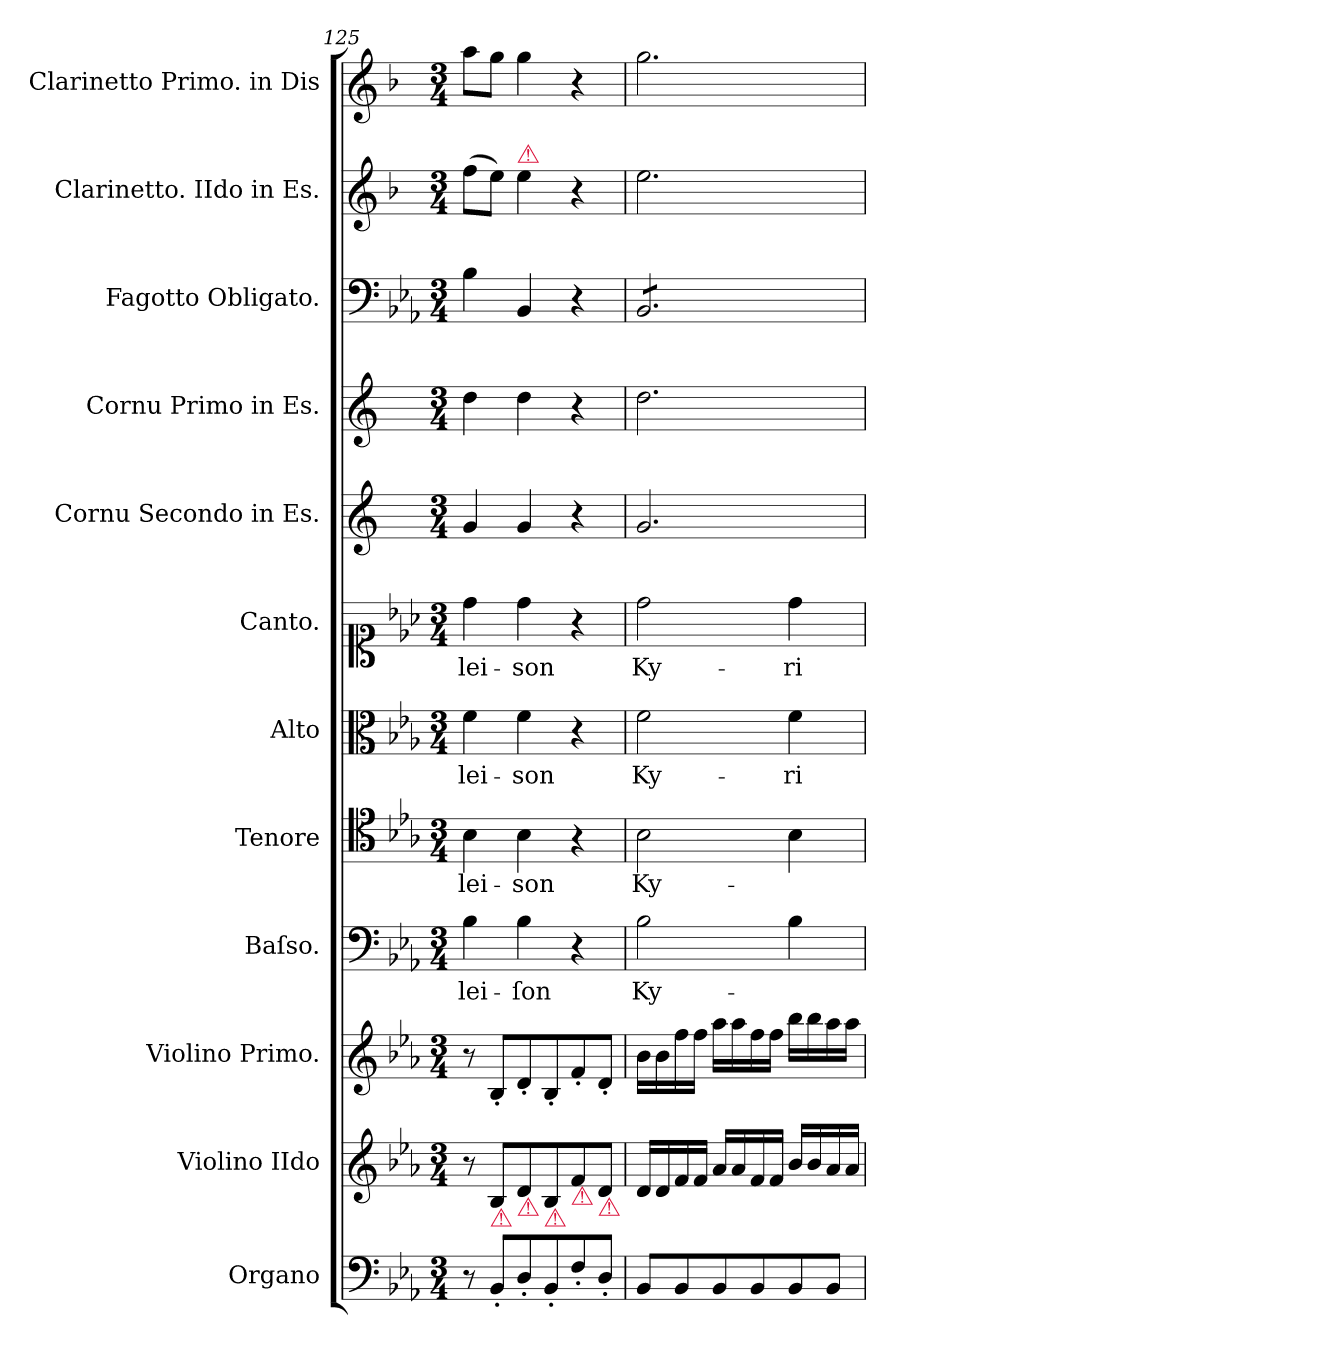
**kern	**dynam	**kern	**kern	**kern	**text	**kern	**text	**kern	**text	**kern	**text	**kern	**dynam	**kern	**dynam	**kern	**dynam	**kern	**dynam	**kern	**dynam
*part12	*part12	*part11	*part10	*part9	*part9	*part8	*part8	*part7	*part7	*part6	*part6	*part5	*part5	*part4	*part4	*part3	*part3	*part2	*part2	*part1	*part1
*staff12	*staff12	*staff11	*staff10	*staff9	*staff9	*staff8	*staff8	*staff7	*staff7	*staff6	*staff6	*staff5	*staff5	*staff4	*staff4	*staff3	*staff3	*staff2	*staff2	*staff1	*staff1
*I"Organo	*	*I"Violino IIdo	*I"Violino Primo.	*I"Baſso.	*	*I"Tenore	*	*I"Alto	*	*I"Canto.	*	*I"Cornu Secondo in Es.	*	*I"Cornu Primo in Es.	*	*I"Fagotto Obligato.	*	*I"Clarinetto. IIdo in Es.	*	*I"Clarinetto Primo. in Dis	*
*I'org	*	*I'vl II	*I'vl I	*I'B	*	*I'T	*	*I'A	*	*	*	*I'cor 2 in E♭	*	*I'cor 1 in E♭	*	*I'fag	*	*I'cl 2 in E♭	*	*I'cl 2 in E♭	*
*clefF4	*	*clefG2	*clefG2	*clefF4	*	*clefC4	*	*clefC3	*	*clefC1	*	*clefG2	*	*clefG2	*	*clefF4	*	*clefG2	*	*clefG2	*
*	*	*	*	*	*	*	*	*	*	*	*	*ITrd5c9	*	*ITrd5c9	*	*	*	*ITrd1c2	*	*ITrd1c2	*
*k[b-e-a-]	*	*k[b-e-a-]	*k[b-e-a-]	*k[b-e-a-]	*	*k[b-e-a-]	*	*k[b-e-a-]	*	*k[b-e-a-]	*	*k[b-e-a-]	*	*k[b-e-a-]	*	*k[b-e-a-]	*	*k[b-e-a-]	*	*k[b-e-a-]	*
*M3/4	*	*M3/4	*M3/4	*M3/4	*	*M3/4	*	*M3/4	*	*M3/4	*	*M3/4	*	*M3/4	*	*M3/4	*	*M3/4	*	*M3/4	*
=125	=125	=125	=125	=125	=125	=125	=125	=125	=125	=125	=125	=125	=125	=125	=125	=125	=125	=125	=125	=125	=125
8r	.	8r	8r	4B-\	-lei-	4B-\	-lei-	4f\	-lei-	4dd\	-lei-	4B-/	.	4f\	.	4B-\	.	(8ee-\L	.	8gg\L	.
!	!	!LO:TX:b:color=crimson:t=⚠	!	!	!	!	!	!	!	!	!	!	!	!	!	!	!	!	!	!	!
8BB-'/L	.	8B-/L	8B-'/L	.	.	.	.	.	.	.	.	.	.	.	.	.	.	8dd\J)	.	8ff\J	.
!	!	!	!	!	!	!	!	!	!	!	!	!	!	!	!	!	!	!LO:TX:a:color=crimson:t=⚠	!	!	!
!	!	!LO:TX:b:color=crimson:t=⚠	!	!	!	!	!	!	!	!	!	!	!	!	!	!	!	!	!	!	!
8D'/	.	8d/	8d'/	4B-\	-ſon	4B-\	-son	4f\	-son	4dd\	-son	4B-/	.	4f\	.	4BB-/	.	4dd\	.	4ff\	.
!	!	!LO:TX:b:color=crimson:t=⚠	!	!	!	!	!	!	!	!	!	!	!	!	!	!	!	!	!	!	!
8BB-'/	.	8B-/	8B-'/	.	.	.	.	.	.	.	.	.	.	.	.	.	.	.	.	.	.
!	!	!LO:TX:b:color=crimson:t=⚠	!	!	!	!	!	!	!	!	!	!	!	!	!	!	!	!	!	!	!
!	!	!	!	!	!	!	!	!	!	!	!	!	!	!	!LO:DY:a	!	!	!	!	!	!
8F'/	.	8f/	8f'/	4r	.	4r	.	4r	.	4r	.	4r	.	4r	forte	4r	.	4r	.	4r	.
!	!	!LO:TX:b:color=crimson:t=⚠	!	!	!	!	!	!	!	!	!	!	!	!	!	!	!	!	!	!	!
8D'/J	.	8d/J	8d'/J	.	.	.	.	.	.	.	.	.	.	.	.	.	.	.	.	.	.
=126	=126	=126	=126	=126	=126	=126	=126	=126	=126	=126	=126	=126	=126	=126	=126	=126	=126	=126	=126	=126	=126
!	!LO:DY:a:rj	!	!	!	!	!	!	!	!	!	!	!	!LO:DY:a	!	!	!	!LO:DY:a	!	!LO:DY:a	!	!LO:DY:a
*	*	*	*	*	*	*	*	*	*	*	*	*	*	*	*	*tremolo	*	*	*	*	*
8BB-/L	for&colon;	16d/LL	16b-\LL	2B-\	Ky-	2B-\	Ky-	2f\	Ky-	2dd\	Ky-	2.B-/	forte	2.f\	.	8BB-/L	forte	2.dd\	forte	2.ff\	for&colon;
.	.	16d/	16b-\	.	.	.	.	.	.	.	.	.	.	.	.	.	.	.	.	.	.
8BB-/	.	16f/	16ff\	.	.	.	.	.	.	.	.	.	.	.	.	8BB-/	.	.	.	.	.
.	.	16f/JJ	16ff\JJ	.	.	.	.	.	.	.	.	.	.	.	.	.	.	.	.	.	.
8BB-/	.	16a-/LL	16aa-\LL	.	.	.	.	.	.	.	.	.	.	.	.	8BB-/	.	.	.	.	.
.	.	16a-/	16aa-\	.	.	.	.	.	.	.	.	.	.	.	.	.	.	.	.	.	.
8BB-/	.	16f/	16ff\	.	.	.	.	.	.	.	.	.	.	.	.	8BB-/	.	.	.	.	.
.	.	16f/JJ	16ff\JJ	.	.	.	.	.	.	.	.	.	.	.	.	.	.	.	.	.	.
8BB-/	.	16b-/LL	16bb-\LL	4B-\	.	4B-\	.	4f\	-ri-	4dd\	-ri-	.	.	.	.	8BB-/	.	.	.	.	.
.	.	16b-/	16bb-\	.	.	.	.	.	.	.	.	.	.	.	.	.	.	.	.	.	.
8BB-/J	.	16a-/	16aa-\	.	.	.	.	.	.	.	.	.	.	.	.	8BB-/J	.	.	.	.	.
*	*	*	*	*	*	*	*	*	*	*	*	*	*	*	*	*Xtremolo	*	*	*	*	*
.	.	16a-/JJ	16aa-\JJ	.	.	.	.	.	.	.	.	.	.	.	.	.	.	.	.	.	.
=	=	=	=	=	=	=	=	=	=	=	=	=	=	=	=	=	=	=	=	=	=
*-	*-	*-	*-	*-	*-	*-	*-	*-	*-	*-	*-	*-	*-	*-	*-	*-	*-	*-	*-	*-	*-
